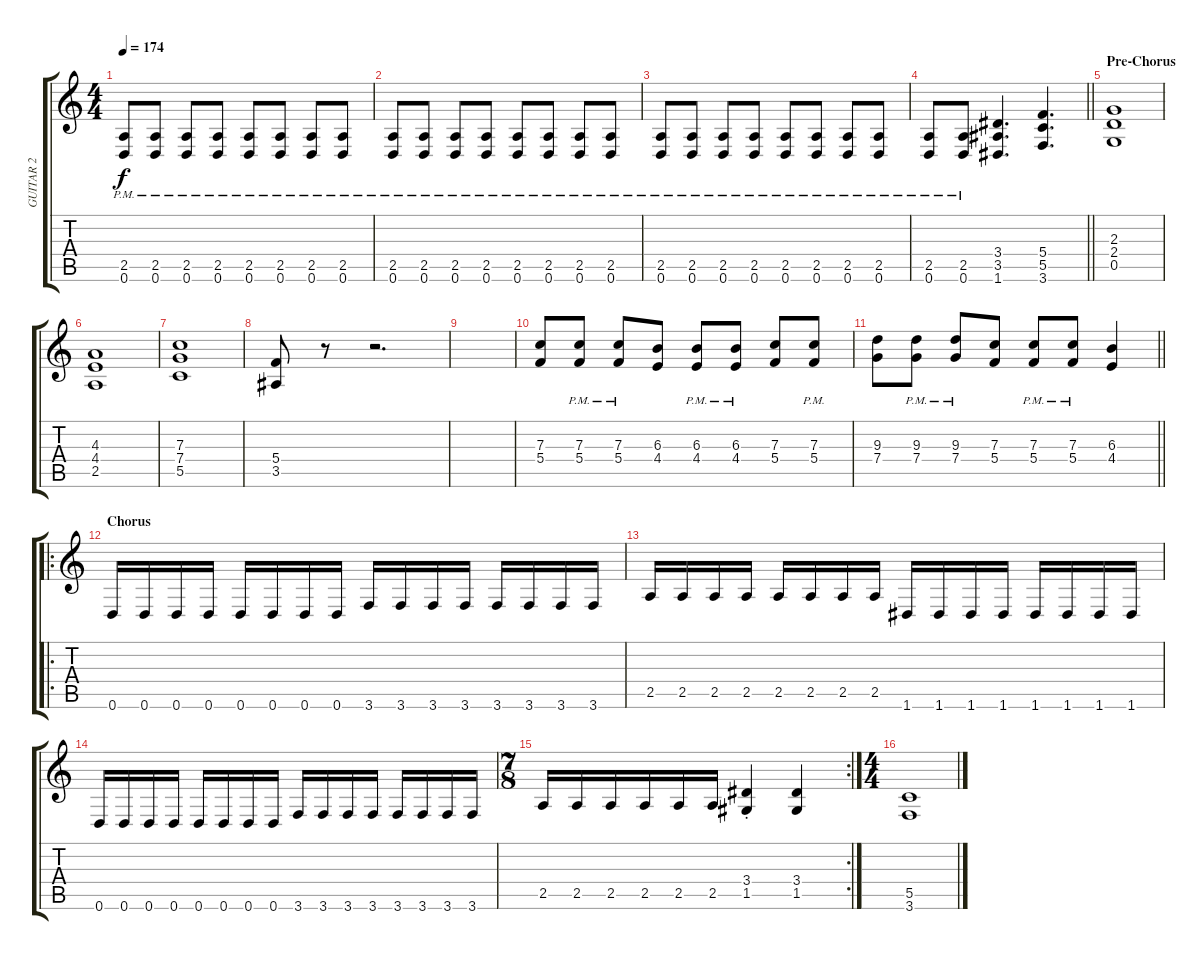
\track ("GUITAR 2" "GUITAR 2") {instrument overdrivenguitar}
\staff {score tabs}
\tuning (D4 A3 F3 C3 G2 D2) {hide}
\ts (4 4)
\tempo 174
\clef g2
\ks c
(2.5{pm} 0.6{pm}).8{dy f} (2.5{pm} 0.6{pm}).8 (2.5{pm} 0.6{pm}).8 (2.5{pm} 0.6{pm}).8 (2.5{pm} 0.6{pm}).8 (2.5{pm} 0.6{pm}).8 (2.5{pm} 0.6{pm}).8 (2.5{pm} 0.6{pm}).8 |
(2.5{pm} 0.6{pm}).8 (2.5{pm} 0.6{pm}).8 (2.5{pm} 0.6{pm}).8 (2.5{pm} 0.6{pm}).8 (2.5{pm} 0.6{pm}).8 (2.5{pm} 0.6{pm}).8 (2.5{pm} 0.6{pm}).8 (2.5{pm} 0.6{pm}).8 |
(2.5{pm} 0.6{pm}).8 (2.5{pm} 0.6{pm}).8 (2.5{pm} 0.6{pm}).8 (2.5{pm} 0.6{pm}).8 (2.5{pm} 0.6{pm}).8 (2.5{pm} 0.6{pm}).8 (2.5{pm} 0.6{pm}).8 (2.5{pm} 0.6{pm}).8 |
\barLineRight lightlight
(2.5{pm} 0.6{pm}).8 (2.5{pm} 0.6{pm}).8 (3.4 3.5 1.6).4{d} (5.4 5.5 3.6).4{d} |
\section ("" "Pre-Chorus")
(2.3 2.4 0.5).1 |
(4.3 4.4 2.5).1 |
(7.3 7.4 5.5).1 |
(5.4 3.5).8 r.8 r.2{d} |
|
(7.3 5.4).8 (7.3{pm} 5.4{pm}).8 (7.3{pm} 5.4{pm}).8 (6.3 4.4).8 (6.3{pm} 4.4{pm}).8 (6.3{pm} 4.4{pm}).8 (7.3 5.4).8 (7.3{pm} 5.4{pm}).8 |
\barLineRight lightlight
(9.3 7.4).8 (9.3{pm} 7.4{pm}).8 (9.3{pm} 7.4{pm}).8 (7.3 5.4).8 (7.3{pm} 5.4{pm}).8 (7.3{pm} 5.4{pm}).8 (6.3 4.4).4 |
\ro
\section ("" "Chorus")
0.6.16 0.6.16 0.6.16 0.6.16 0.6.16 0.6.16 0.6.16 0.6.16 3.6.16 3.6.16 3.6.16 3.6.16 3.6.16 3.6.16 3.6.16 3.6.16 |
2.5.16 2.5.16 2.5.16 2.5.16 2.5.16 2.5.16 2.5.16 2.5.16 1.6.16 1.6.16 1.6.16 1.6.16 1.6.16 1.6.16 1.6.16 1.6.16 |
0.6.16 0.6.16 0.6.16 0.6.16 0.6.16 0.6.16 0.6.16 0.6.16 3.6.16 3.6.16 3.6.16 3.6.16 3.6.16 3.6.16 3.6.16 3.6.16 |
\rc 2
\ts (7 8)
2.5.16 2.5.16 2.5.16 2.5.16 2.5.16 2.5.16 (3.4{st} 1.5{st}).4 (3.4 1.5).4 |
\ts (4 4)
(5.5 3.6).1
